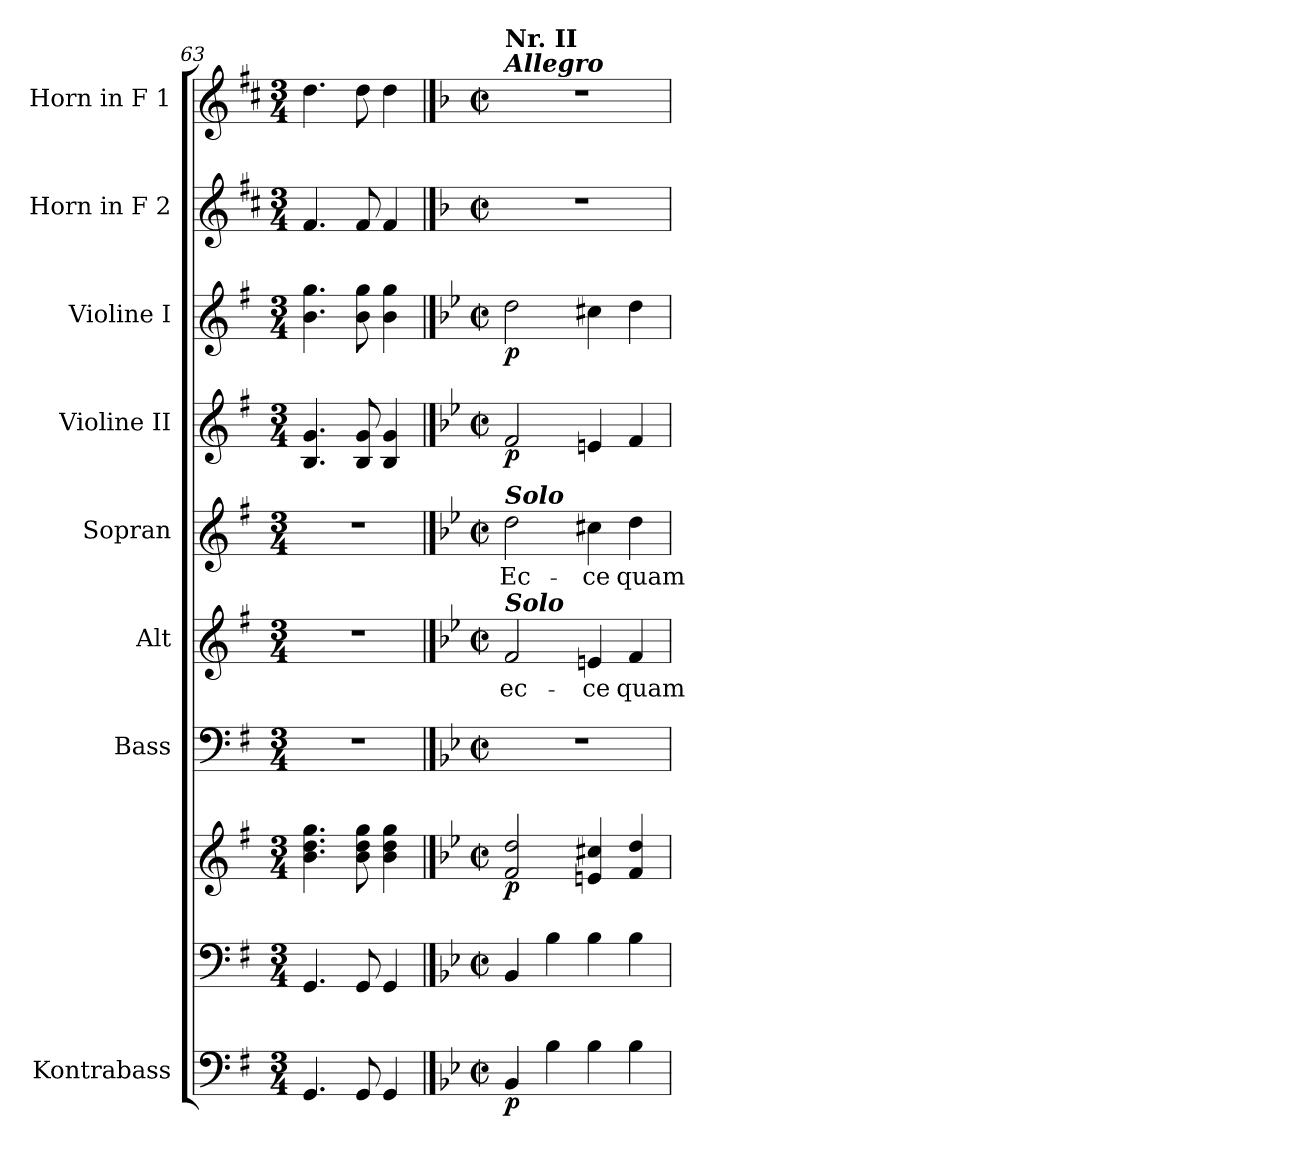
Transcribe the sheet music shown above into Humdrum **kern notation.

**kern	**dynam	**kern	**kern	**dynam	**kern	**kern	**text	**kern	**text	**kern	**dynam	**kern	**dynam	**kern	**kern
*part9	*part9	*part8	*part8	*part8	*part7	*part6	*part6	*part5	*part5	*part4	*part4	*part3	*part3	*part2	*part1
*staff10	*staff10	*staff9	*staff8	*staff8/9	*staff7	*staff6	*staff6	*staff5	*staff5	*staff4	*staff4	*staff3	*staff3	*staff2	*staff1
*I"Kontrabass	*	*	*	*	*I"Bass	*I"Alt	*	*I"Sopran	*	*I"Violine II	*	*I"Violine I	*	*I"Horn in F 2	*I"Horn in F 1
*I'Kb.	*	*	*	*	*I'B.	*I'A.	*	*I'S.	*	*I'Vl. II	*	*I'Vl. I	*	*	*
*clefF4	*	*clefF4	*clefG2	*	*clefF4	*clefG2	*	*clefG2	*	*clefG2	*	*clefG2	*	*clefG2	*clefG2
*ITrd7c12	*	*	*	*	*	*	*	*	*	*	*	*	*	*ITrd4c7	*ITrd4c7
*k[f#]	*	*k[f#]	*k[f#]	*	*k[f#]	*k[f#]	*	*k[f#]	*	*k[f#]	*	*k[f#]	*	*k[f#]	*k[f#]
*G:	*	*G:	*G:	*	*G:	*G:	*	*G:	*	*G:	*	*G:	*	*G:	*G:
*M3/4	*	*M3/4	*M3/4	*	*M3/4	*M3/4	*	*M3/4	*	*M3/4	*	*M3/4	*	*M3/4	*M3/4
=63	=63	=63	=63	=63	=63	=63	=63	=63	=63	=63	=63	=63	=63	=63	=63
4.GGG/	.	4.GG/	4.b\ 4.dd\ 4.gg\	.	2.r	2.r	.	2.r	.	4.B/ 4.g/	.	4.b\ 4.gg\	.	4.B/	4.g\
8GGG/	.	8GG/	8b\ 8dd\ 8gg\	.	.	.	.	.	.	8B/ 8g/	.	8b\ 8gg\	.	8B/	8g\
4GGG/	.	4GG/	4b\ 4dd\ 4gg\	.	.	.	.	.	.	4B/ 4g/	.	4b\ 4gg\	.	4B/	4g\
!!LO:PB:g=z
==64	==64	==64	==64	==64	==64	==64	==64	==64	==64	==64	==64	==64	==64	==64	==64
*k[b-e-]	*	*k[b-e-]	*k[b-e-]	*	*k[b-e-]	*k[b-e-]	*	*k[b-e-]	*	*k[b-e-]	*	*k[b-e-]	*	*k[b-e-]	*k[b-e-]
*B-:	*	*B-:	*B-:	*	*B-:	*B-:	*	*B-:	*	*B-:	*	*B-:	*	*B-:	*B-:
*M2/2	*	*M2/2	*M2/2	*	*M2/2	*M2/2	*	*M2/2	*	*M2/2	*	*M2/2	*	*M2/2	*M2/2
*met(c|)	*	*met(c|)	*met(c|)	*	*met(c|)	*met(c|)	*	*met(c|)	*	*met(c|)	*	*met(c|)	*	*met(c|)	*met(c|)
!	!	!	!	!	!	!	!	!	!	!	!	!	!	!	!LO:TX:a:Bi:t=Allegro
!	!	!	!	!	!	!	!	!	!	!	!	!	!	!	!LO:TX:a:B:t=Nr. II
!	!	!	!	!	!	!	!	!LO:TX:a:Bi:t=Solo	!	!	!	!	!	!	!
!	!	!	!	!	!	!LO:TX:a:Bi:t=Solo	!	!	!	!	!	!	!	!	!
!	!LO:DY:b	!	!	!LO:DY:b	!	!	!LO:LY:b	!	!LO:LY:b	!	!LO:DY:b	!	!LO:DY:b	!	!
4BBB-/	p	4BB-/	2f/ 2dd/	p	1r	2f/	ec-	2dd\	Ec-	2f/	p	2dd\	p	1r	1r
4BB-\	.	4B-\	.	.	.	.	.	.	.	.	.	.	.	.	.
!	!	!	!	!	!	!	!LO:LY:b	!	!LO:LY:b	!	!	!	!	!	!
4BB-\	.	4B-\	4en/ 4cc#X/	.	.	4en/	-ce	4cc#X\	-ce	4en/	.	4cc#X\	.	.	.
!	!	!	!	!	!	!	!LO:LY:b	!	!LO:LY:b	!	!	!	!	!	!
4BB-\	.	4B-\	4f/ 4dd/	.	.	4f/	quam	4dd\	quam	4f/	.	4dd\	.	.	.
=	=	=	=	=	=	=	=	=	=	=	=	=	=	=	=
*-	*-	*-	*-	*-	*-	*-	*-	*-	*-	*-	*-	*-	*-	*-	*-
